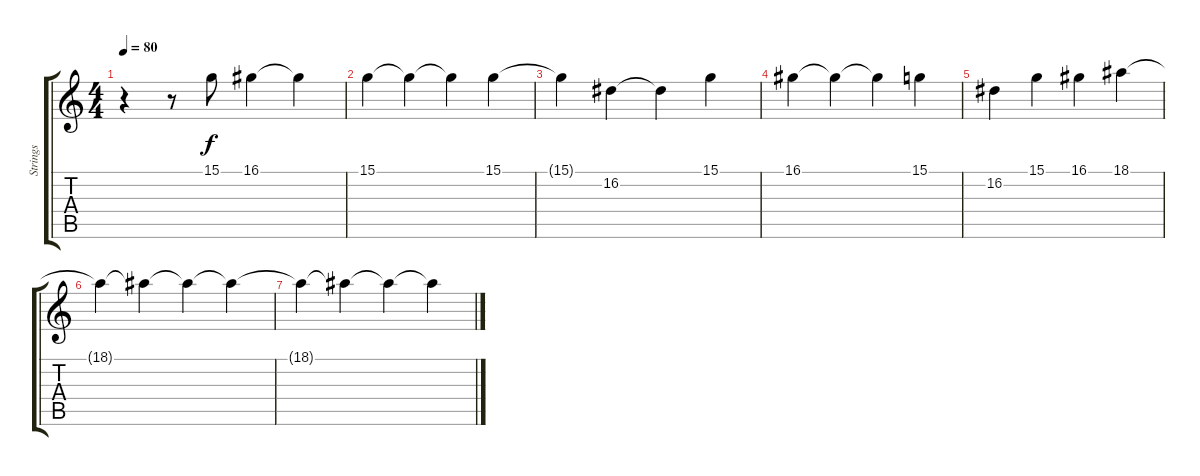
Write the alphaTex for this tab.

\track ("Strings" "Strings") {instrument stringensemble1}
\staff {score tabs}
\tuning (E4 B3 G3 D3 A2 E2) {hide}
\ts (4 4)
\tempo 80
\clef g2
\ks c
r.4{dy f} r.8 15.1.8 16.1.4 16.1{t}.4 |
15.1.4 15.1{t}.4 15.1{t}.4 15.1.4 |
15.1{t}.4 16.2.4 16.2{t}.4 15.1.4 |
16.1.4 16.1{t}.4 16.1{t}.4 15.1.4 |
16.2.4 15.1.4 16.1.4 18.1.4 |
18.1{t}.4 18.1{t}.4 18.1{t}.4 18.1{t}.4 |
18.1{t}.4 18.1{t}.4 18.1{t}.4 18.1{t}.4
